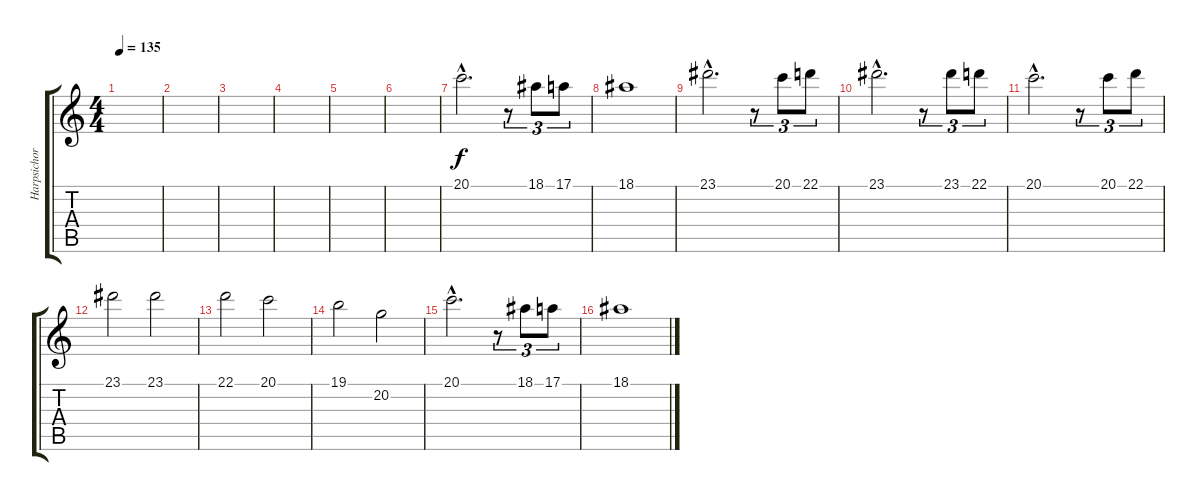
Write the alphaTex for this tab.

\track ("Harpsichord" "Harpsichor") {instrument harpsichord}
\staff {score tabs}
\tuning (E4 B3 G3 D3 A2 E2) {hide}
\ts (4 4)
\tempo 135
\clef g2
\ks c
|
|
|
|
|
|
20.1{hac}.2{d volume 16 instrument harpsichord} r.8{tu (3 2)} 18.1.8{tu (3 2)} 17.1.8{tu (3 2)} |
18.1.1 |
23.1{hac}.2{d} r.8{tu (3 2)} 20.1.8{tu (3 2)} 22.1.8{tu (3 2)} |
23.1{hac}.2{d} r.8{tu (3 2)} 23.1.8{tu (3 2)} 22.1.8{tu (3 2)} |
20.1{hac}.2{d} r.8{tu (3 2)} 20.1.8{tu (3 2)} 22.1.8{tu (3 2)} |
23.1.2 23.1.2 |
22.1.2 20.1.2 |
19.1.2 20.2.2 |
20.1{hac}.2{d volume 16 instrument harpsichord} r.8{tu (3 2)} 18.1.8{tu (3 2)} 17.1.8{tu (3 2)} |
18.1.1
